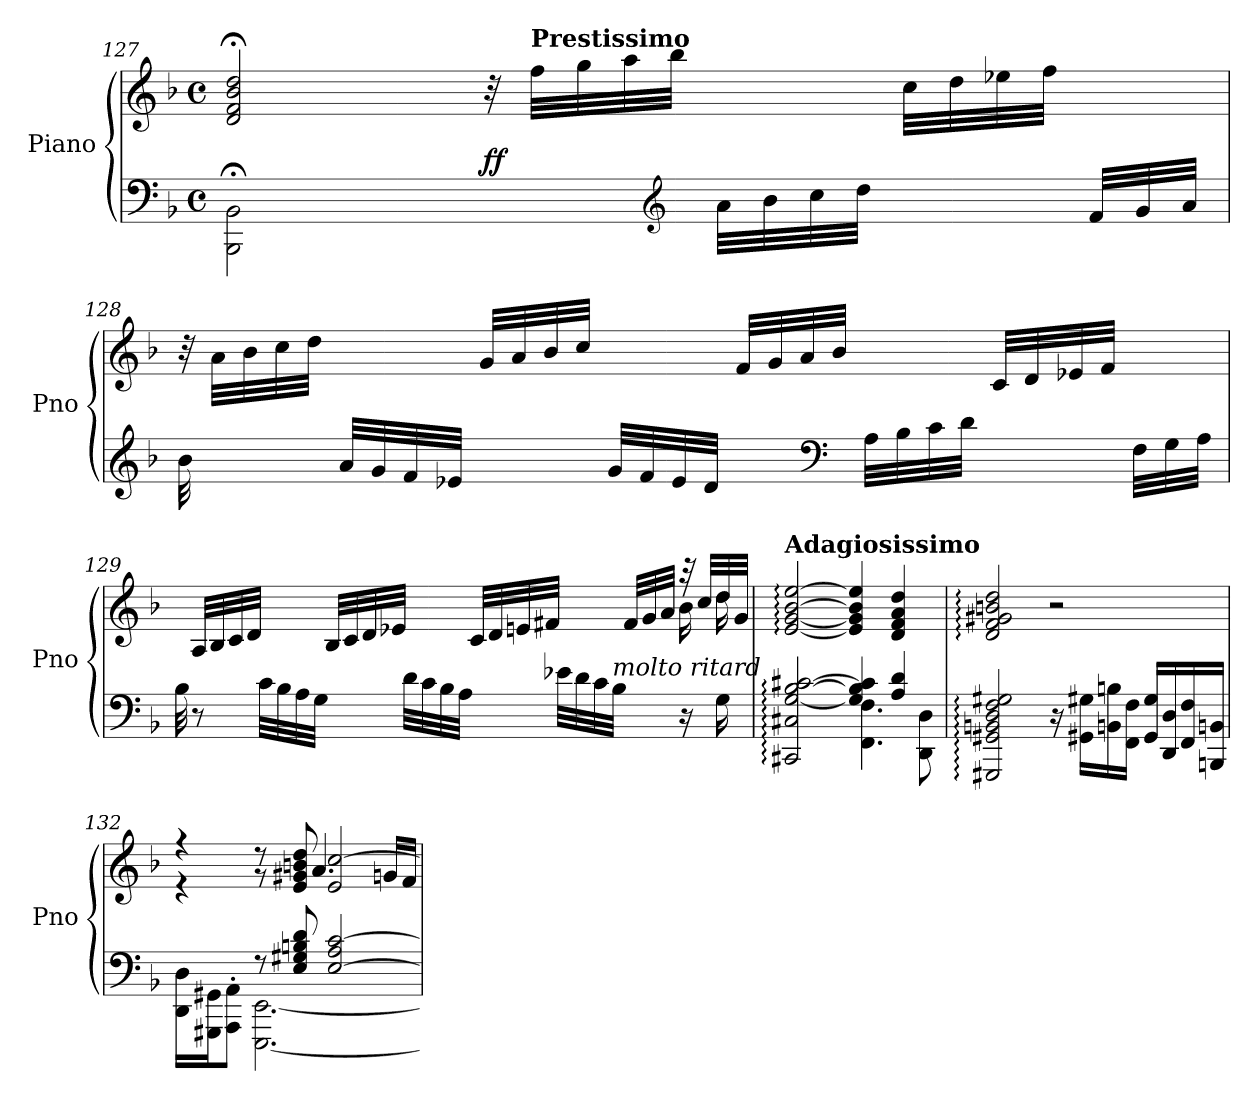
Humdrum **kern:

**kern	**kern	**dynam
*part1	*part1	*part1
*staff2	*staff1	*staff1/2
*I"Piano	*	*
*I'Pno	*	*
*clefF4	*clefG2	*
*k[b-]	*k[b-]	*
*M4/4	*M4/4	*
*met(c)	*met(c)	*
*MM36	*MM36	*
=127	=127	=127
2BBB-\;< 2BB-\;<	2d/;< 2f/;< 2b-/;< 2dd/;<	.
!	!	!LO:DY:a=2
8ryy	32r	ff
!	!LO:TX:a:B:t=Prestissimo	!
.	32ff\LLL	.
.	32gg\	.
.	32aa\	.
*clefG2	*	*
32ryy	32bb-\JJJ	.
32a\LLL	8ryy	.
32b-\	.	.
32cc\	.	.
32dd\JJJ	.	.
8ryy	32cc\LLL	.
.	32dd\	.
.	32ee-X\	.
.	32ff\JJJ	.
32f/LLL	32ryy	.
32g/	16ryy	.
32a/JJJ	.	.
=128	=128	=128
32b-\	32r	.
8ryy	32a\LLL	.
.	32b-\	.
.	32cc\	.
.	32dd\JJJ	.
32a/LLL	8ryy	.
32g/	.	.
32f/	.	.
32e-X/JJJ	.	.
8ryy	32g/LLL	.
.	32a/	.
.	32b-/	.
.	32cc/JJJ	.
32g/LLL	8ryy	.
32f/	.	.
32e-/	.	.
32d/JJJ	.	.
8ryy	32f/LLL	.
.	32g/	.
.	32a/	.
*clefF4	*	*
.	32b-/JJJ	.
32A\LLL	8ryy	.
32B-\	.	.
32c\	.	.
32d\JJJ	.	.
8ryy	32c/LLL	.
.	32d/	.
.	32e-X/	.
.	32f/JJJ	.
32F\LLL	32ryy	.
32G\	16ryy	.
32A\JJJ	.	.
!!LO:PB:g=z
=129	=129	=129
*	*^	*
32B-\	32ryy	2..reyy	.
8r	32A/LLL	.	.
.	32B-/	.	.
.	32c/	.	.
.	32d/JJJ	.	.
32c\LLL	8ryy	.	.
32B-\	.	.	.
32A\	.	.	.
32G\JJJ	.	.	.
8ryy	32B-/LLL	.	.
.	32c/	.	.
.	32d/	.	.
.	32e-X/JJJ	.	.
32d\LLL	8ryy	.	.
32c\	.	.	.
32B-\	.	.	.
32A\JJJ	.	.	.
8ryy	32c/LLL	.	.
.	32d/	.	.
.	32en/	.	.
.	32f#X/JJJ	.	.
32e-X\LLL	8ryy	.	.
32d\	.	.	.
32c\	.	.	.
!LO:TX:a:i:t=molto ritard	!	!	!
32B-\JJJ	.	.	.
*	*MM60	*	*
16ryy	32f#/LLL	.	.
.	32g/	.	.
32ryy	32a/JJJ	.	.
16r	32r	16b-\	.
*	*MM36	*	*
.	32cc/LLL	.	.
16G\	32dd/	16dd\	.
.	32g/JJJ	.	.
*	*v	*v	*
=130	=130	=130
*^	*	*
!	!	!LO:TX:a:B:t=Adagiosissimo	!
2CC#X/: 2C#X/: [2G/: [2B-/: [2c#X/:	2ryy	[2e/: [2g/: [2b-/: [2ee/:	.
4G/] 4B-/] 4c#/]	4.FF\ 4.F\	4e/] 4g/] 4b-/] 4ee/]	.
4A/ 4d/	.	4d/ 4f/ 4a/ 4dd/	.
.	8DD\ 8D\	.	.
*v	*v	*	*
=131	=131	=131
*	*MM48	*
2GGG#X/: 2GG#X/: 2BBn/: 2D/: 2F/: 2G#X/:	2d/: 2f/: 2g#X/: 2bn/: 2dd/:	.
16r	2r	.
16GG#X\ 16G#X\LL	.	.
16BBn\ 16Bn\	.	.
16FF\ 16F\JJ	.	.
16GG#/ 16G#/LL	.	.
16DD/ 16D/	.	.
16FF/ 16F/	.	.
16BBBn/ 16BBn/JJ	.	.
!!LO:LB:g=z
=132	=132	=132
*^	*^	*
4rFyy	16DD\ 16D\LL	4r	4r	.
.	16GGG#X\ 16GG#X\J	.	.	.
.	8AAA\' 8AA\'J	.	.	.
8rF	[2.EEE\ [2.EE\	8r	8r	.
8E/ 8G#X/ 8Bn/ 8d/	.	8e/ 8g#X/ 8bn/ 8dd/	8ryy	.
[2E/ 2A/ [2c/	.	2e/ [2cc/	4.a/	.
.	.	.	16gn/LL	.
.	.	.	16f/JJ	.
*v	*v	*	*	*
*	*v	*v	*
=	=	=
*-	*-	*-
